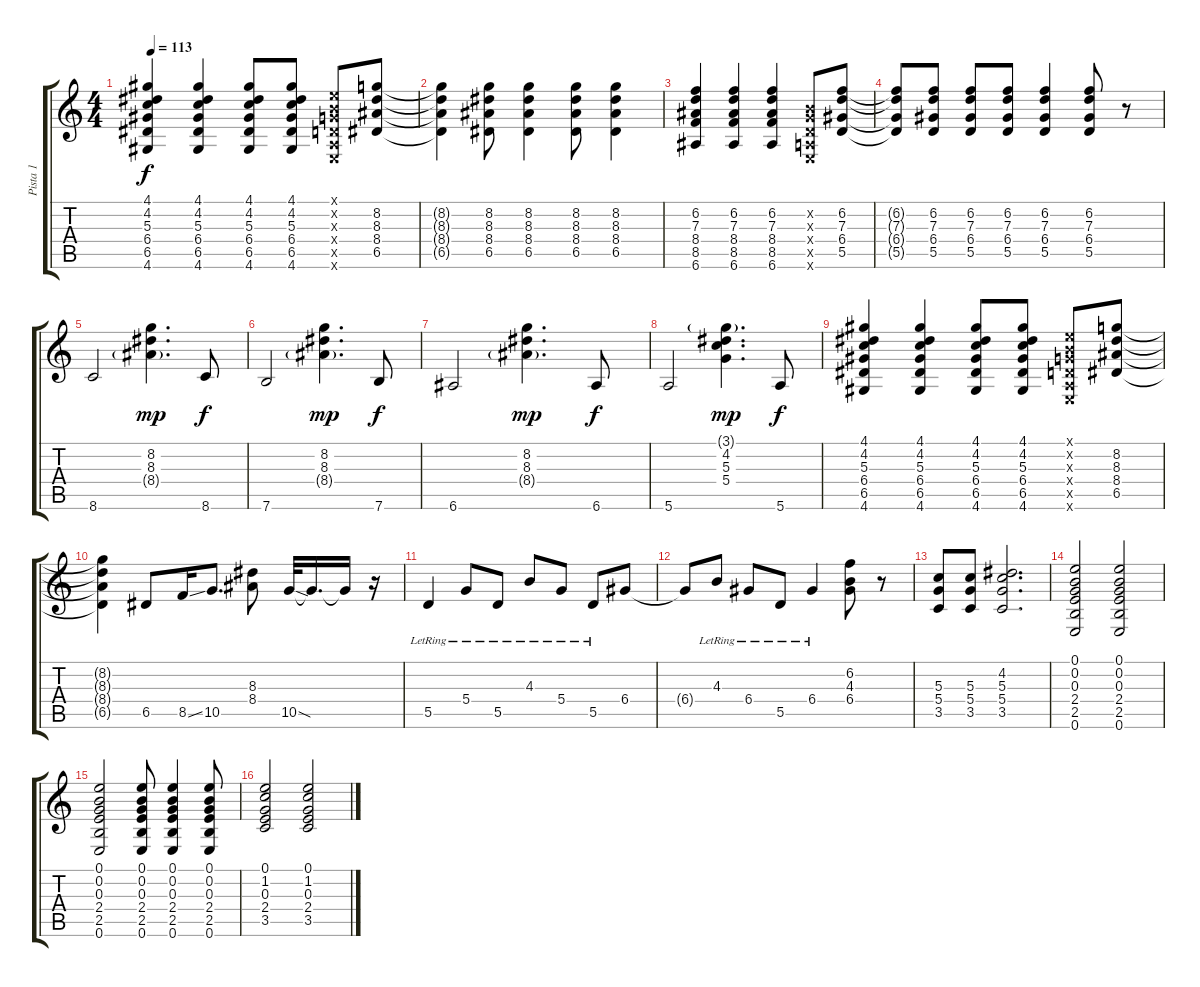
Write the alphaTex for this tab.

\track ("Pista 1" "Pista 1") {instrument electricguitarjazz}
\staff {score tabs}
\tuning (E4 B3 G3 D3 A2 E2) {hide}
\ts (4 4)
\tempo 113
\clef g2
\ks c
(4.1 4.2 5.3 6.4 6.5 4.6).4{dy f} (4.1 4.2 5.3 6.4 6.5 4.6).4 (4.1 4.2 5.3 6.4 6.5 4.6).8 (4.1 4.2 5.3 6.4 6.5 4.6).8 (0.1{x} 0.2{x} 0.3{x} 0.4{x} 0.5{x} 0.6{x}).8 (8.2 8.3 8.4 6.5).8 |
(8.2{t} 8.3{t} 8.4{t} 6.5{t}).4 (8.2 8.3 8.4 6.5).8 (8.2 8.3 8.4 6.5).4 (8.2 8.3 8.4 6.5).8 (8.2 8.3 8.4 6.5).4 |
(6.2 7.3 8.4 8.5 6.6).4 (6.2 7.3 8.4 8.5 6.6).4 (6.2 7.3 8.4 8.5 6.6).4 (0.2{x} 0.3{x} 0.4{x} 0.5{x} 0.6{x}).8 (6.2 7.3 6.4 5.5).8 |
(6.2{t} 7.3{t} 6.4{t} 5.5{t}).8 (6.2 7.3 6.4 5.5).8 (6.2 7.3 6.4 5.5).8 (6.2 7.3 6.4 5.5).8 (6.2 7.3 6.4 5.5).4 (6.2 7.3 6.4 5.5).8 r.8 |
8.6.2 (8.2 8.3 8.4{g}).4{d dy mp} 8.6.8{dy f} |
7.6.2 (8.2 8.3 8.4{g}).4{d dy mp} 7.6.8{dy f} |
6.6.2 (8.2 8.3 8.4{g}).4{d dy mp} 6.6.8{dy f} |
5.6.2 (3.1{g} 4.2 5.3 5.4).4{d dy mp} 5.6.8{dy f} |
(4.1 4.2 5.3 6.4 6.5 4.6).4 (4.1 4.2 5.3 6.4 6.5 4.6).4 (4.1 4.2 5.3 6.4 6.5 4.6).8 (4.1 4.2 5.3 6.4 6.5 4.6).8 (0.1{x} 0.2{x} 0.3{x} 0.4{x} 0.5{x} 0.6{x}).8 (8.2 8.3 8.4 6.5).8 |
(8.2{t} 8.3{t} 8.4{t} 6.5{t}).4 6.5.8 8.5{ss}.16 10.5.8{d} (8.3 8.4).8 10.5{sod}.32 10.5{t}.16{d} 10.5{t}.16 r.16 |
5.5{lr}.4 5.4{lr}.8 5.5{lr}.8 4.3{lr}.8 5.4{lr}.8 5.5{lr}.8 6.4.8 |
6.4{t}.8 4.3{lr}.8 6.4{lr}.8 5.5{lr}.8 6.4{lr}.4 (6.2 4.3 6.4).8 r.8 |
(5.3 5.4 3.5).8 (5.3 5.4 3.5).8 (4.2 5.3 5.4 3.5).2{d} |
(0.1 0.2 0.3 2.4 2.5 0.6).2 (0.1 0.2 0.3 2.4 2.5 0.6).2 |
(0.1 0.2 0.3 2.4 2.5 0.6).2 (0.1 0.2 0.3 2.4 2.5 0.6).8 (0.1 0.2 0.3 2.4 2.5 0.6).4 (0.1 0.2 0.3 2.4 2.5 0.6).8 |
(0.1 1.2 0.3 2.4 3.5).2 (0.1 1.2 0.3 2.4 3.5).2
